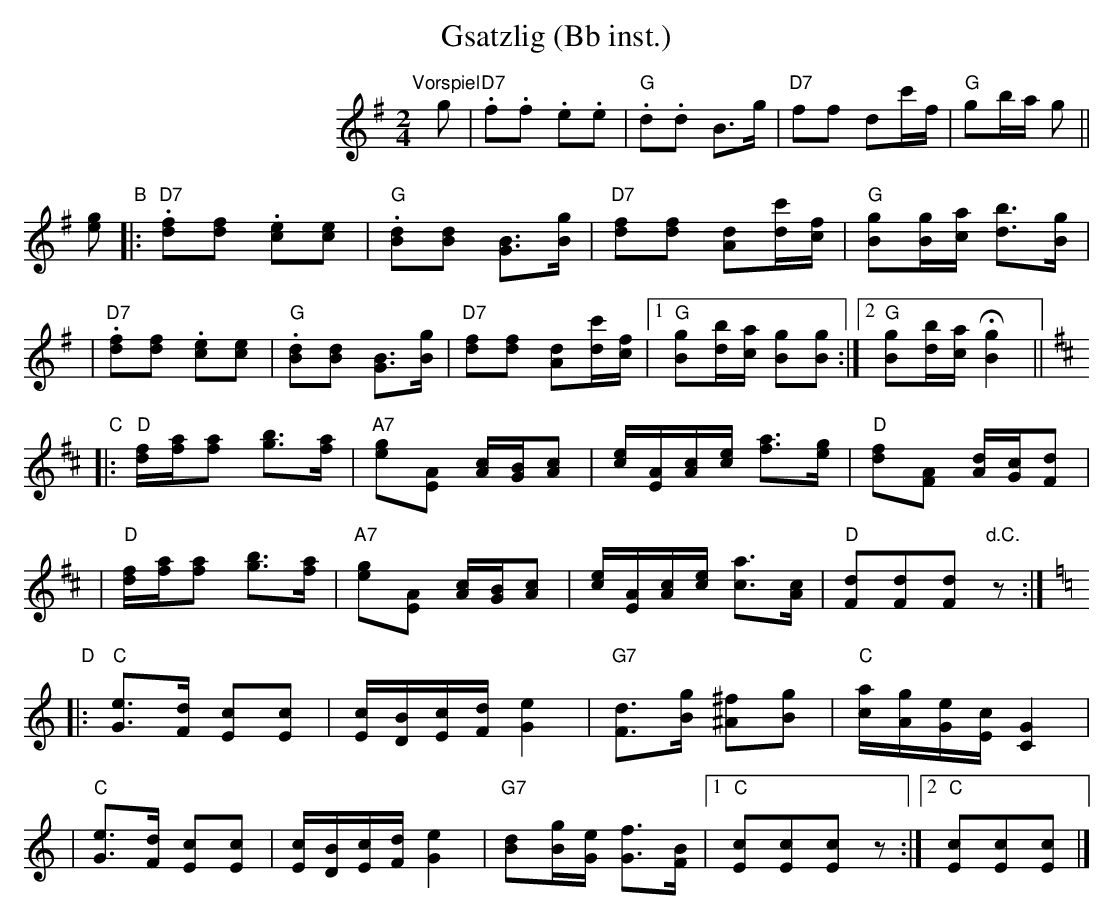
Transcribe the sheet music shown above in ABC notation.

X:1
T: Gsatzlig (Bb inst.)
M: 2/4
L: 1/16
K: G
"Vorspiel"[|]\
g2 \
| "D7".f2.f2 .e2.e2 \
| "G".d2.d2 B3g \
| "D7"f2f2 d2c'f \
| "G"g2ba g2 ||
[g2e2] "B"\
|: "D7".[f2d2][f2d2] .[e2c2][e2c2] \
| "G".[d2B2][d2B2] [B3G3][gB] \
| "D7"[f2d2][f2d2] [d2A2][c'd][fc] \
| "G"[g2B2][gB][ac] [b3d3][gB] |
|  "D7".[f2d2][f2d2] .[e2c2][e2c2] \
| "G".[d2B2][d2B2] [B3G3][gB] \
| "D7"[f2d2][f2d2] [d2A2][c'd][fc] \
|1"G"[g2B2][bd][ac] [g2B2][g2B2] \
:|2 "G"[g2B2][bd][ac] H[g4B4] ||
K: D
"C"
|: "D"[fd][af][a2f2] [b3g3][af] \
| "A7"[g2e2][A2E2] [cA][BG][c2A2] \
| [ec][AE][cA][ec] [a3f3][ge] \
| "D"[f2d2][A2F2] [dA][cG][d2F2] |
|  "D"[fd][af][a2f2] [b3g3][af] \
| "A7"[g2e2][A2E2] [cA][BG][c2A2] \
| [ec][AE][cA][ec] [a3c3][cA] \
| "D"[d2F2][d2F2][d2F2] "d.C."z2 :|
K:C
"D"
|: "C"[e3G3][dF] [c2E2][c2E2] \
| [cE][BD][cE][dF] [e4G4] \
| "G7"[d3F3][gB] [^f2^A2][g2B2] \
| "C"[ac][gA][eG][cE] [G4C4] |
|  "C"[e3G3][dF] [c2E2][c2E2] \
| [cE][BD][cE][dF] [e4G4] \
| "G7"[d2B2][gB][eG] [f3G3][BF] \
|1 "C"[c2E2][c2E2][c2E2] z2 \
:|2 "C"[c2E2][c2E2][c2E2] |]
